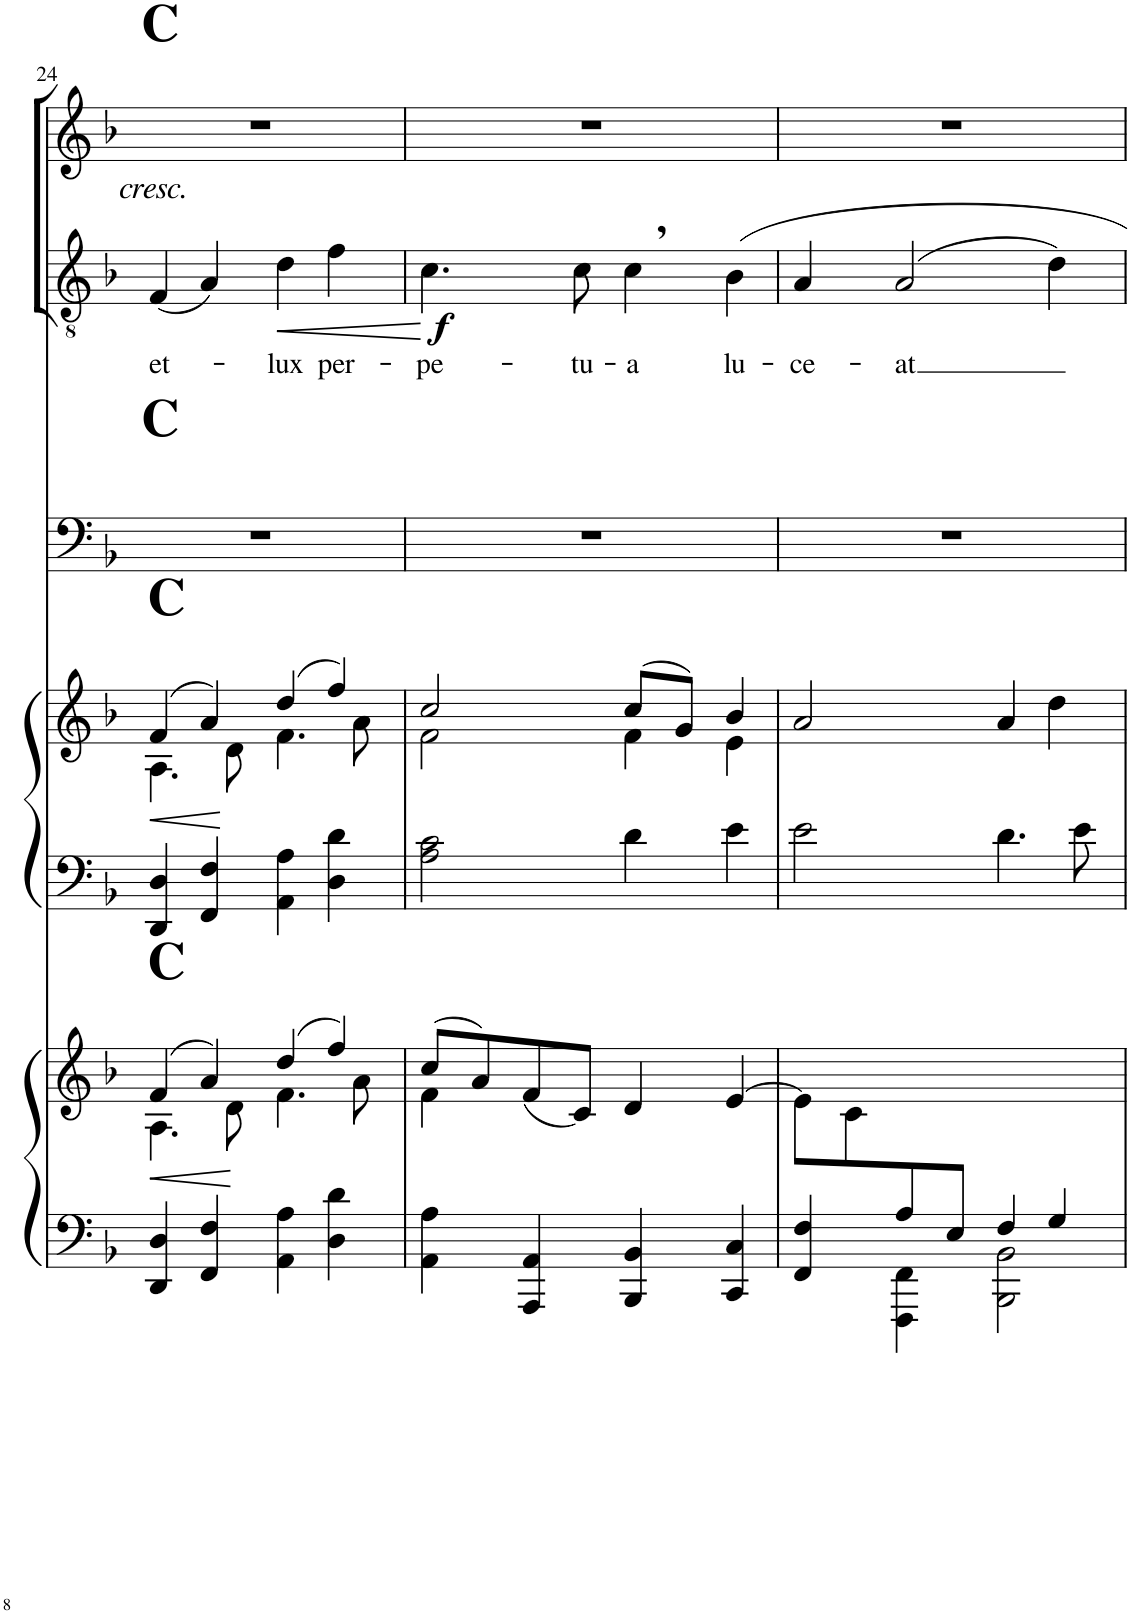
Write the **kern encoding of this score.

**kern	**kern	**dynam	**kern	**kern	**dynam	**kern	**text	**dynam
*part3	*part3	*part3	*part2	*part2	*part2	*part1	*part1	*part1
*staff5	*staff4	*staff4/5	*staff3	*staff2	*staff2/3	*staff1	*staff1	*staff1
*I"Piano 2	*	*	*I"Piano 1	*	*	*I"Ténors	*	*
*I'Pno	*	*	*I'Pno	*	*	*	*	*
!!LO:PB:g=z
*clefF4	*clefG2	*	*clefF4	*clefG2	*	*clefGv2	*	*
*k[b-]	*k[b-]	*	*k[b-]	*k[b-]	*	*k[b-]	*	*
*M4/4	*M4/4	*	*M4/4	*M4/4	*	*M4/4	*	*
*met(c)	*met(c)	*	*met(c)	*met(c)	*	*met(c)	*	*
=24	=24	=24	=24	=24	=24	=24	=24	=24
!	!	!	!	!	!	!LO:TX:a:i:t=cresc.	!	!
!	!	!	!	!LO:TX:a:B:t=C	!	!	!	!
!	!LO:TX:a:B:t=C	!	!	!	!	!	!	!
!	!	!LO:HP:b	!	!	!LO:HP:b	!	!LO:LY:b	!
*	*^	*	*	*^	*	*	*	*
4DD/ 4D/	(4f/	4.A\	<	4DD/ 4D/	(4f/	4.A\	<	(4F/	et-	.
4FF/ 4F/	4a/)	.	.	4FF/ 4F/	4a/)	.	.	4A/)	.	.
.	.	8d\	.	.	.	8d\	.	.	.	.
!	!	!	!	!	!	!	!	!	!LO:LY:b	!LO:HP:b
4AA\ 4A\	(4dd/	4.f\	.	4AA\ 4A\	(4dd/	4.f\	.	4d\	-lux	<
!	!	!	!	!	!	!	!	!	!LO:LY:b	!
4D\ 4d\	4ff/)	.	.	4D\ 4d\	4ff/)	.	.	4f\	per-	.
.	.	8a\	.	.	.	8a\	.	.	.	.
*	*v	*v	*	*	*v	*v	*	*	*	*
.	.	[	.	.	[	.	.	[
=25	=25	=25	=25	=25	=25	=25	=25	=25
*	*^	*	*	*^	*	*	*	*
!	!	!	!	!	!	!	!	!	!LO:LY:b	!LO:DY:b
4AA\ 4A\	(8cc/L	4f\	.	2A\ 2c\	2cc/	2f\	.	4.c\	-pe-	f
.	8a/)	.	.	.	.	.	.	.	.	.
4AAA/ 4AA/	(8f/	4ryy	.	.	.	.	.	.	.	.
!	!	!	!	!	!	!	!	!	!LO:LY:b	!
.	8c/J)	.	.	.	.	.	.	8c\	-tu-	.
!	!	!	!	!	!	!	!	!	!LO:LY:b	!
4BBB-/ 4BB-/	4d/	2ryy	.	4d\	(8cc/L	4f\	.	4c\	-a	.
.	.	.	.	.	8g/J)	.	.	.	.	.
!	!	!	!	!	!	!	!	!	!LO:LY:b	!
4CC/ 4C/	[4e/	.	.	4e\	4b-/	4e\	.	4B-\	lu-	.
*	*v	*v	*	*	*	*	*	*	*	*
=26	=26	=26	=26	=26	=26	=26	=26	=26	=26
*^	*	*	*	*	*	*	*	*	*
!	!	!	!	!	!	!	!	!	!LO:LY:b	!
*	*	*	*	*	*v	*v	*	*	*	*
4ryy	4FF/ 4F/	8e\L]	.	2e\	2a/	.	4A/	-ce-	.
.	.	8c\	.	.	.	.	.	.	.
!	!	!	!	!	!	!	!	!LO:LY:b	!
8A/	4FFF\ 4FF\	2.ryy	.	.	.	.	(2A/	-at	.
8E/J	.	.	.	.	.	.	.	.	.
4F/	2BBB-\ 2BB-\	.	.	4.d\	4a/	.	.	.	.
4G/	.	.	.	.	4dd\	.	4d\)	.	.
.	.	.	.	8e\	.	.	.	.	.
*v	*v	*	*	*	*	*	*	*	*
=	=	=	=	=	=	=	=	=
*-	*-	*-	*-	*-	*-	*-	*-	*-
